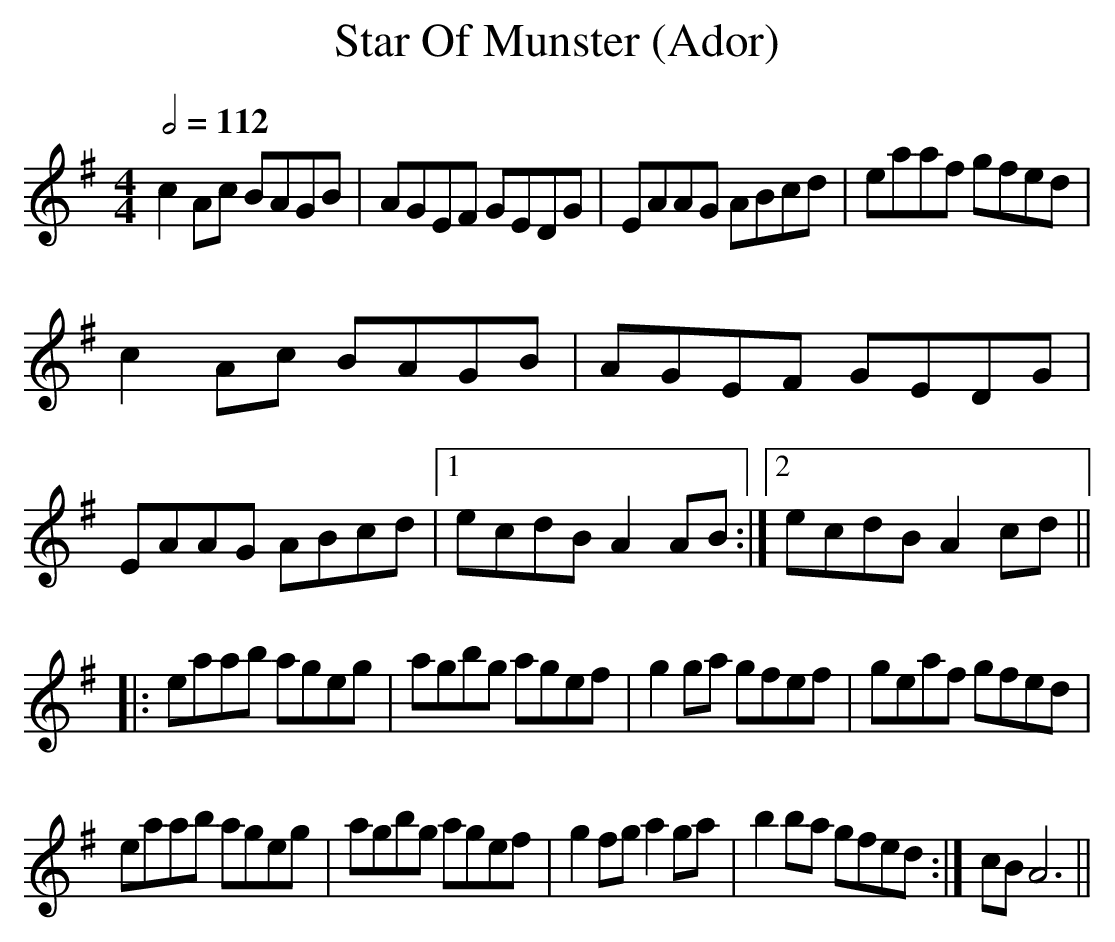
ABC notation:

X:1
T:Star Of Munster (Ador)
Q:1/2=112
M:4/4
L:1/8
K:Ador
c2Ac BAGB|AGEF GEDG|EAAG ABcd|eaaf gfed|
c2Ac BAGB|AGEF GEDG|EAAG ABcd|1ecdB A2AB:|2ecdB A2cd||
|:eaab ageg|agbg agef|g2ga gfef|geaf gfed|
eaab ageg|agbg agef|g2fg a2ga|b2ba gfed:|cBA6||
